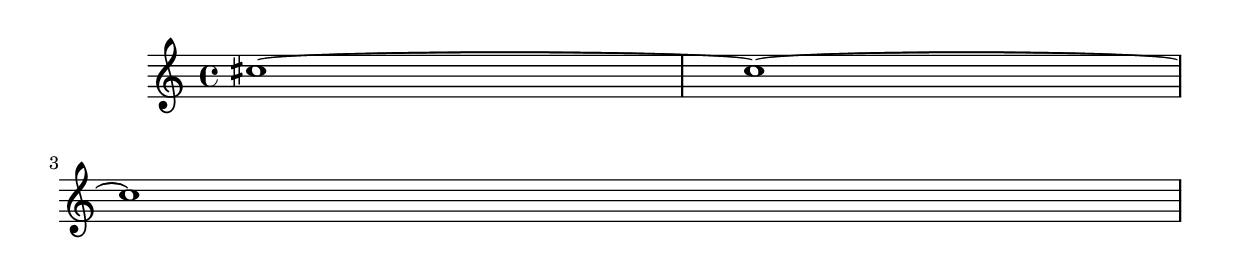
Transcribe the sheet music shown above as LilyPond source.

% Do not edit this file; it is automatically
% generated from Documentation/snippets/new
% This file is in the public domain.
%% Note: this file works from version 2.13.26
\version "2.13.31"
\header {
  lsrtags = "pitches"
  texidoc = "This shows how to hide accidentals on tied notes at the beginning of a
new system."
  doctitle = "Hiding accidentals on tied notes at the beginning of a new system"
} % begin verbatim


\relative c'' {
  \override Accidental #'hide-tied-accidental-after-break = ##t
  cis1~ cis~
  \break
  cis
}

